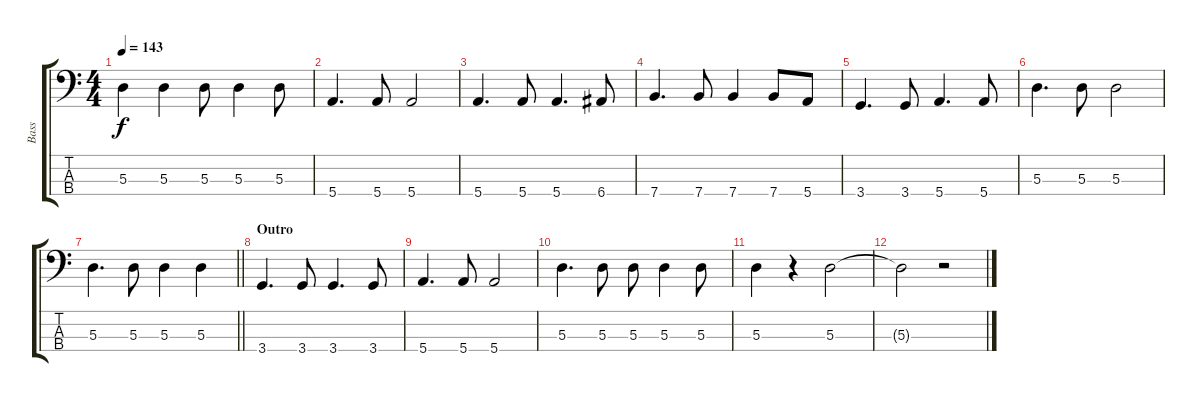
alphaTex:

\track ("Bass" "Bass") {instrument electricbassfinger}
\staff {score tabs}
\tuning (G2 D2 A1 E1) {hide}
\ts (4 4)
\tempo 143
\clef f4
\ks c
5.3{t}.4{dy f} 5.3.4 5.3.8 5.3.4 5.3.8 |
5.4.4{d} 5.4.8 5.4.2 |
5.4.4{d} 5.4.8 5.4.4{d} 6.4.8 |
7.4.4{d} 7.4.8 7.4.4 7.4.8 5.4.8 |
3.4.4{d} 3.4.8 5.4.4{d} 5.4.8 |
5.3.4{d} 5.3.8 5.3.2 |
\barLineRight lightlight
5.3.4{d} 5.3.8 5.3.4 5.3.4 |
\section ("" "Outro")
3.4.4{d} 3.4.8 3.4.4{d} 3.4.8 |
5.4.4{d} 5.4.8 5.4.2 |
5.3.4{d} 5.3.8 5.3.8 5.3.4 5.3.8 |
5.3.4 r.4 5.3.2 |
5.3{t}.2 r.2
